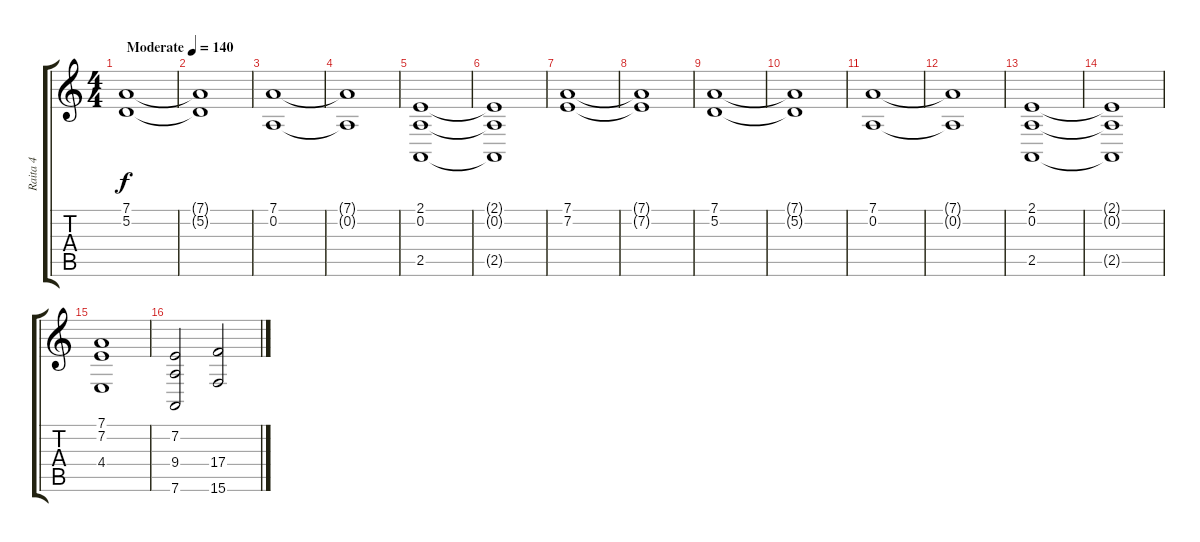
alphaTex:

\track ("Raita 4" "Raita 4") {instrument stringensemble1}
\staff {score tabs}
\tuning (D4 A3 F3 C3 G2 D2) {hide}
\ts (4 4)
\tempo (140 "Moderate")
\clef g2
\ks c
(7.1 5.2).1{dy f instrument stringensemble1} |
(7.1{t} 5.2{t}).1 |
(7.1 0.2).1 |
(7.1{t} 0.2{t}).1 |
(2.1 0.2 2.5).1 |
(2.1{t} 0.2{t} 2.5{t}).1 |
(7.1 7.2).1 |
(7.1{t} 7.2{t}).1 |
(7.1 5.2).1 |
(7.1{t} 5.2{t}).1 |
(7.1 0.2).1 |
(7.1{t} 0.2{t}).1 |
(2.1 0.2 2.5).1 |
(2.1{t} 0.2{t} 2.5{t}).1 |
(7.1 7.2 4.4).1 |
(7.2 9.4 7.6).2 (17.4 15.6).2
